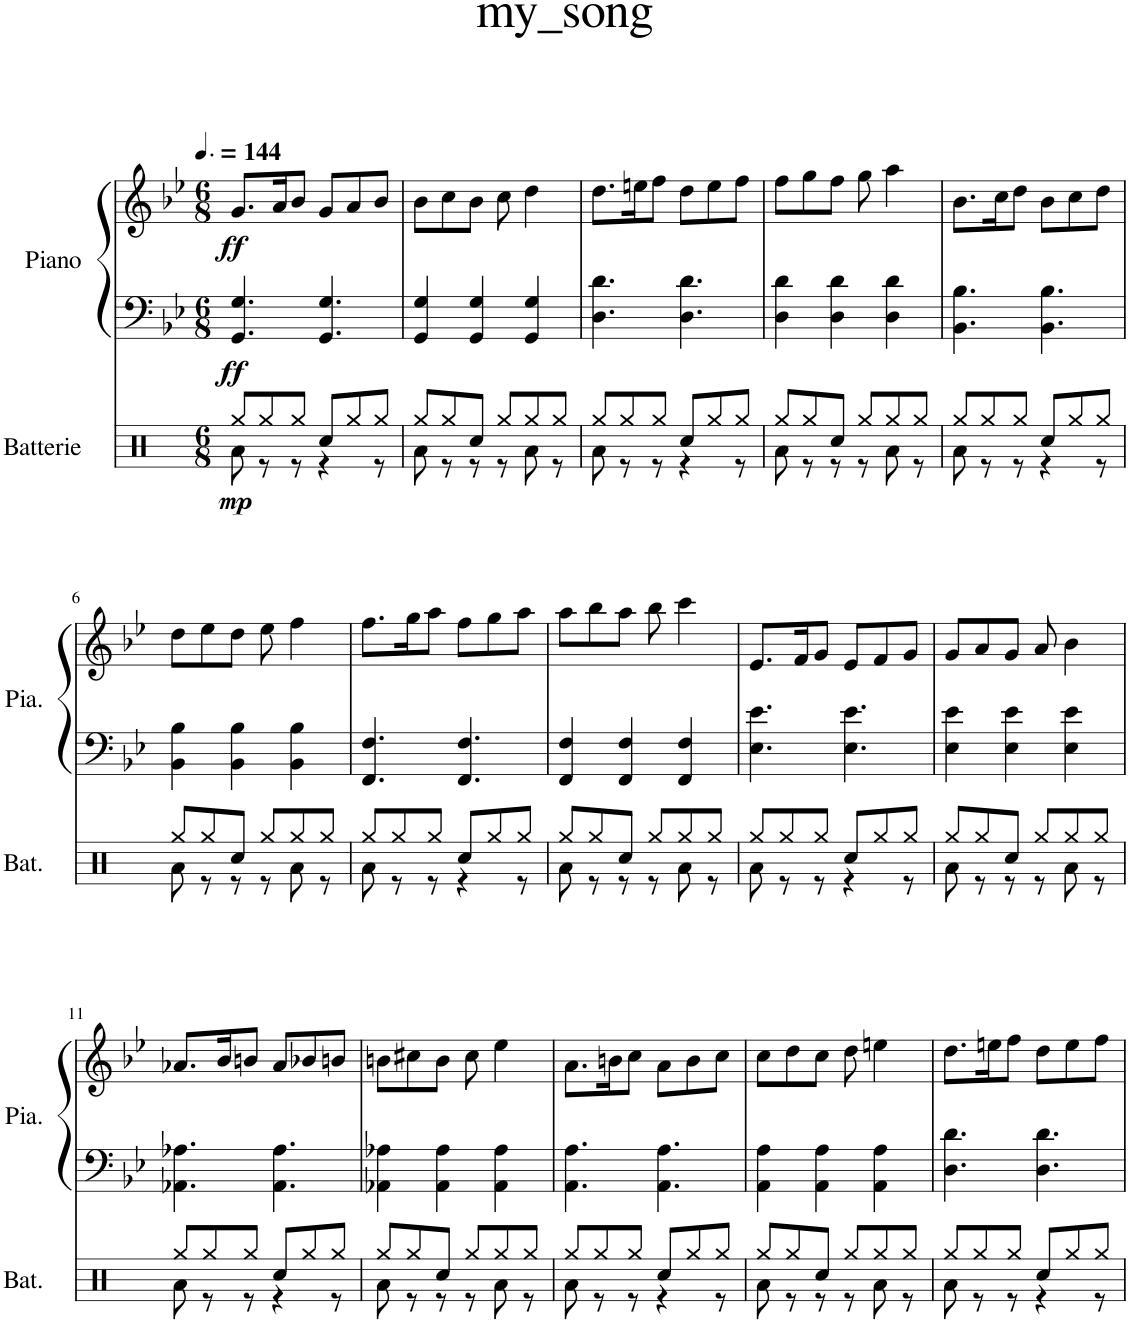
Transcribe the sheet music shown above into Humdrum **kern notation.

**kern	**dynam	**kern	**kern	**dynam
*part2	*part2	*part1	*part1	*part1
*staff3	*staff3	*staff2	*staff1	*staff1/2
*I"Batterie	*	*I"Piano	*	*
*I'Bat.	*	*I'Pia.	*	*
*clefX	*	*clefF4	*clefG2	*
*k[]	*	*k[b-e-]	*k[b-e-]	*
*M6/8	*	*M6/8	*M6/8	*
*MM216	*	*MM216	*MM216	*
=1	=1	=1	=1	=1
*^	*	*	*	*
!	!	!LO:DY:b	!	!	!LO:DY:b=2
!	!	!	!	!	!LO:DY:n=1:b
8Rgg/L	8Ra\	mp	4.GG/ 4.G/	8.g/L	ff ff
8Rgg/	8r	.	.	.	.
.	.	.	.	16a/K	.
8Rgg/J	8r	.	.	8b-/J	.
8Rcc/L	4r	.	4.GG/ 4.G/	8g/L	.
8Rgg/	.	.	.	8a/	.
8Rgg/J	8r	.	.	8b-/J	.
=2	=2	=2	=2	=2	=2
8Rgg/L	8Ra\	.	4GG/ 4G/	8b-\L	.
8Rgg/	8r	.	.	8cc\	.
8Rcc/J	8r	.	4GG/ 4G/	8b-\J	.
8Rgg/L	8r	.	.	8cc\	.
8Rgg/	8Ra\	.	4GG/ 4G/	4dd\	.
8Rgg/J	8r	.	.	.	.
=3	=3	=3	=3	=3	=3
8Rgg/L	8Ra\	.	4.D\ 4.d\	8.dd\L	.
8Rgg/	8r	.	.	.	.
.	.	.	.	16een\K	.
8Rgg/J	8r	.	.	8ff\J	.
8Rcc/L	4r	.	4.D\ 4.d\	8dd\L	.
8Rgg/	.	.	.	8ee\	.
8Rgg/J	8r	.	.	8ff\J	.
=4	=4	=4	=4	=4	=4
8Rgg/L	8Ra\	.	4D\ 4d\	8ff\L	.
8Rgg/	8r	.	.	8gg\	.
8Rcc/J	8r	.	4D\ 4d\	8ff\J	.
8Rgg/L	8r	.	.	8gg\	.
8Rgg/	8Ra\	.	4D\ 4d\	4aa\	.
8Rgg/J	8r	.	.	.	.
=5	=5	=5	=5	=5	=5
8Rgg/L	8Ra\	.	4.BB-\ 4.B-\	8.b-\L	.
8Rgg/	8r	.	.	.	.
.	.	.	.	16cc\K	.
8Rgg/J	8r	.	.	8dd\J	.
8Rcc/L	4r	.	4.BB-\ 4.B-\	8b-\L	.
8Rgg/	.	.	.	8cc\	.
8Rgg/J	8r	.	.	8dd\J	.
!!LO:LB:g=z
=6	=6	=6	=6	=6	=6
8Rgg/L	8Ra\	.	4BB-\ 4B-\	8dd\L	.
8Rgg/	8r	.	.	8ee-\	.
8Rcc/J	8r	.	4BB-\ 4B-\	8dd\J	.
8Rgg/L	8r	.	.	8ee-\	.
8Rgg/	8Ra\	.	4BB-\ 4B-\	4ff\	.
8Rgg/J	8r	.	.	.	.
=7	=7	=7	=7	=7	=7
8Rgg/L	8Ra\	.	4.FF/ 4.F/	8.ff\L	.
8Rgg/	8r	.	.	.	.
.	.	.	.	16gg\K	.
8Rgg/J	8r	.	.	8aa\J	.
8Rcc/L	4r	.	4.FF/ 4.F/	8ff\L	.
8Rgg/	.	.	.	8gg\	.
8Rgg/J	8r	.	.	8aa\J	.
=8	=8	=8	=8	=8	=8
8Rgg/L	8Ra\	.	4FF/ 4F/	8aa\L	.
8Rgg/	8r	.	.	8bb-\	.
8Rcc/J	8r	.	4FF/ 4F/	8aa\J	.
8Rgg/L	8r	.	.	8bb-\	.
8Rgg/	8Ra\	.	4FF/ 4F/	4ccc\	.
8Rgg/J	8r	.	.	.	.
=9	=9	=9	=9	=9	=9
8Rgg/L	8Ra\	.	4.E-\ 4.e-\	8.e-/L	.
8Rgg/	8r	.	.	.	.
.	.	.	.	16f/K	.
8Rgg/J	8r	.	.	8g/J	.
8Rcc/L	4r	.	4.E-\ 4.e-\	8e-/L	.
8Rgg/	.	.	.	8f/	.
8Rgg/J	8r	.	.	8g/J	.
=10	=10	=10	=10	=10	=10
8Rgg/L	8Ra\	.	4E-\ 4e-\	8g/L	.
8Rgg/	8r	.	.	8a/	.
8Rcc/J	8r	.	4E-\ 4e-\	8g/J	.
8Rgg/L	8r	.	.	8a/	.
8Rgg/	8Ra\	.	4E-\ 4e-\	4b-\	.
8Rgg/J	8r	.	.	.	.
!!LO:LB:g=z
=11	=11	=11	=11	=11	=11
8Rgg/L	8Ra\	.	4.AA-X\ 4.A-X\	8.a-X/L	.
8Rgg/	8r	.	.	.	.
.	.	.	.	16b-/K	.
8Rgg/J	8r	.	.	8bn/J	.
8Rcc/L	4r	.	4.AA-\ 4.A-\	8a-/L	.
8Rgg/	.	.	.	8b-X/	.
8Rgg/J	8r	.	.	8bn/J	.
=12	=12	=12	=12	=12	=12
8Rgg/L	8Ra\	.	4AA-X\ 4A-X\	8bn\L	.
8Rgg/	8r	.	.	8cc#X\	.
8Rcc/J	8r	.	4AA-\ 4A-\	8b\J	.
8Rgg/L	8r	.	.	8cc#\	.
8Rgg/	8Ra\	.	4AA-\ 4A-\	4ee-\	.
8Rgg/J	8r	.	.	.	.
=13	=13	=13	=13	=13	=13
8Rgg/L	8Ra\	.	4.AA\ 4.A\	8.a\L	.
8Rgg/	8r	.	.	.	.
.	.	.	.	16bn\K	.
8Rgg/J	8r	.	.	8cc\J	.
8Rcc/L	4r	.	4.AA\ 4.A\	8a\L	.
8Rgg/	.	.	.	8b\	.
8Rgg/J	8r	.	.	8cc\J	.
=14	=14	=14	=14	=14	=14
8Rgg/L	8Ra\	.	4AA\ 4A\	8cc\L	.
8Rgg/	8r	.	.	8dd\	.
8Rcc/J	8r	.	4AA\ 4A\	8cc\J	.
8Rgg/L	8r	.	.	8dd\	.
8Rgg/	8Ra\	.	4AA\ 4A\	4een\	.
8Rgg/J	8r	.	.	.	.
=15	=15	=15	=15	=15	=15
8Rgg/L	8Ra\	.	4.D\ 4.d\	8.dd\L	.
8Rgg/	8r	.	.	.	.
.	.	.	.	16een\K	.
8Rgg/J	8r	.	.	8ff\J	.
8Rcc/L	4r	.	4.D\ 4.d\	8dd\L	.
8Rgg/	.	.	.	8ee\	.
8Rgg/J	8r	.	.	8ff\J	.
*v	*v	*	*	*	*
=	=	=	=	=
*-	*-	*-	*-	*-
